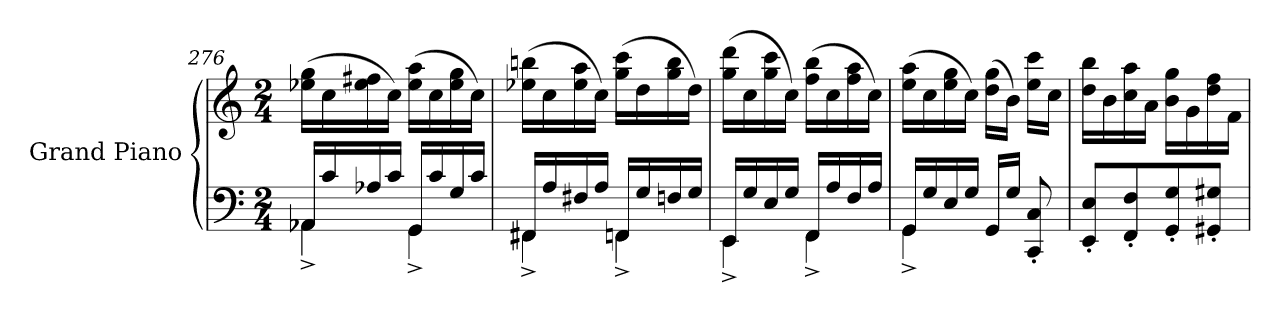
**kern	**kern
*part1	*part1
*staff2	*staff1
*I"Grand Piano	*
*I'Pno.	*
*clefF4	*clefG2
*k[]	*k[]
*M2/4	*M2/4
=276	=276
*^	*
16AA-X/LL	4AA-^\	(16ee-X\ 16gg\LL
16c/	.	16cc\
16A-X/	.	16ee-\ 16ff#X\
16c/JJ	.	16cc\JJ)
16GG/LL	4GG^\	(16ee-\ 16aa\LL
16c/	.	16cc\
16G/	.	16ee-\ 16gg\
16c/JJ	.	16cc\JJ)
=277	=277	=277
16FF#X/LL	4FF#^\	(16ee-X\ 16bbn\LL
16A/	.	16cc\
16F#X/	.	16ee-\ 16aa\
16A/JJ	.	16cc\JJ)
16FFn/LL	4FF^\	(16gg\ 16ccc\LL
16G/	.	16dd\
16Fn/	.	16gg\ 16bb\
16G/JJ	.	16dd\JJ)
=278	=278	=278
16EE/LL	4EE^\	(16gg\ 16ddd\LL
16G/	.	16cc\
16E/	.	16gg\ 16ccc\
16G/JJ	.	16cc\JJ)
16FF/LL	4FF^\	(16ff\ 16bb\LL
16A/	.	16cc\
16F/	.	16ff\ 16aa\
16A/JJ	.	16cc\JJ)
!!LO:LB:g=z
=279	=279	=279
16GG/LL	4GG^\	(16ee\ 16aa\LL
16G/	.	16cc\
16E/	.	16ee\ 16gg\
16G/JJ	.	16cc\JJ)
16GG/LL	4ryy	(16dd\ 16gg\LL
16G/JJ	.	16b\JJ)
8CC/' 8C/'	.	16ee\ 16ccc\LL
.	.	16cc\JJ
*v	*v	*
=280	=280
8EE/' 8E/'L	16dd\ 16bb\LL
.	16b\
8FF/' 8F/'	16cc\ 16aa\
.	16a\JJ
8GG/' 8G/'	16b\ 16gg\LL
.	16g\
8GG#X/' 8G#X/'J	16dd\ 16ff\
.	16f\JJ
=	=
*-	*-
